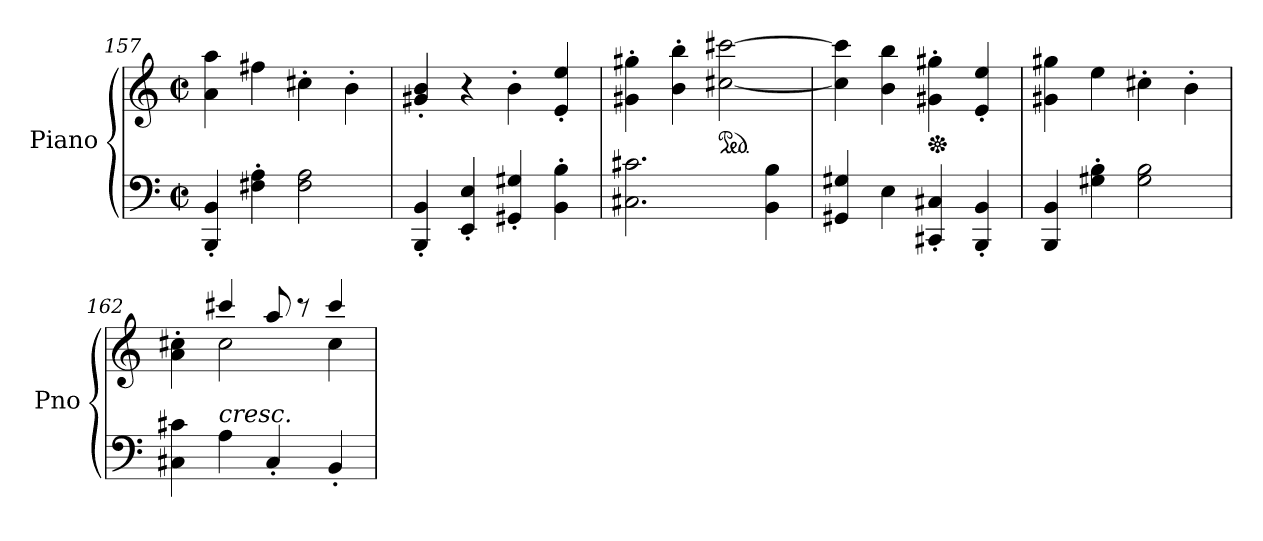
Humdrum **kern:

**kern	**kern
*part1	*part1
*staff2	*staff1
*I"Piano	*
*I'Pno	*
*clefF4	*clefG2
*k[]	*k[]
*M4/4	*M4/4
*met(c|)	*met(c|)
=157	=157
4BBB/' 4BB/'	4a\ 4aa\
4F#X\' 4A\'	4ff#X\
2F#\ 2A\	4cc#X'\
.	4b'\
=158	=158
4BBB/' 4BB/'	4g#X/' 4b/'
4EE/' 4E/'	4r
4GG#X/' 4G#X/'	4b'\
4BB\' 4B\'	4e/' 4ee/'
!!LO:LB:g=z
=159	=159
2.C#X\ 2.c#X\	4g#X\' 4gg#X\'
.	4b\' 4bb\'
*	*ped
.	[2cc#X\ [2ccc#X\
4BB\ 4B\	.
=160	=160
4GG#X/ 4G#X/	4cc#\] 4ccc#\]
4E\	4b\ 4bb\
*	*Xped
4CC#X/' 4C#X/'	4g#X\' 4gg#X\'
4BBB/' 4BB/'	4e/' 4ee/'
=161	=161
4BBB/ 4BB/	4g#X\ 4gg#X\
4G#X\' 4B\'	4ee\
2G#\ 2B\	4cc#X'\
.	4b'\
=162	=162
*	*^
4C#X\ 4c#X\	4a\' 4cc#X\'	4rgyy
!LO:TX:a:i:t=cresc.	!	!
4A\	4ccc#X/	2cc#\
4C#'/	8aa/	.
.	8r	.
4BB'/	4ccc#/	4cc#\
*	*v	*v
=	=
*-	*-
